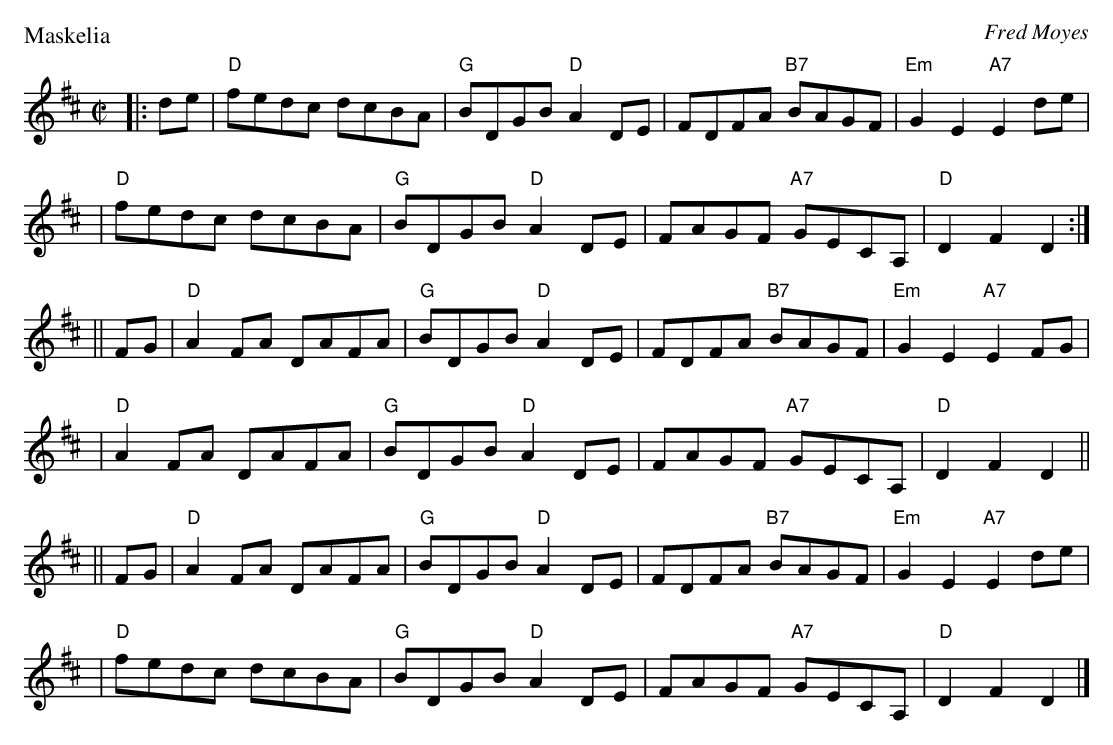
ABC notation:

X:1
P: Maskelia
C: Fred Moyes
M: C|
L: 1/8
K: D
|: de \
| "D"fedc dcBA | "G"BDGB "D"A2DE | FDFA "B7"BAGF | "Em"G2E2 "A7"E2de |
| "D"fedc dcBA | "G"BDGB "D"A2DE | FAGF "A7"GECA, | "D"D2F2 D2 :|
|| FG \
| "D"A2FA DAFA | "G"BDGB "D"A2DE | FDFA "B7"BAGF | "Em"G2E2 "A7"E2FG |
| "D"A2FA DAFA | "G"BDGB "D"A2DE | FAGF "A7"GECA, | "D"D2F2 D2 ||
|| FG \
| "D"A2FA DAFA | "G"BDGB "D"A2DE | FDFA "B7"BAGF | "Em"G2E2 "A7"E2de |
| "D"fedc dcBA | "G"BDGB "D"A2DE | FAGF "A7"GECA, | "D"D2F2 D2 |]
